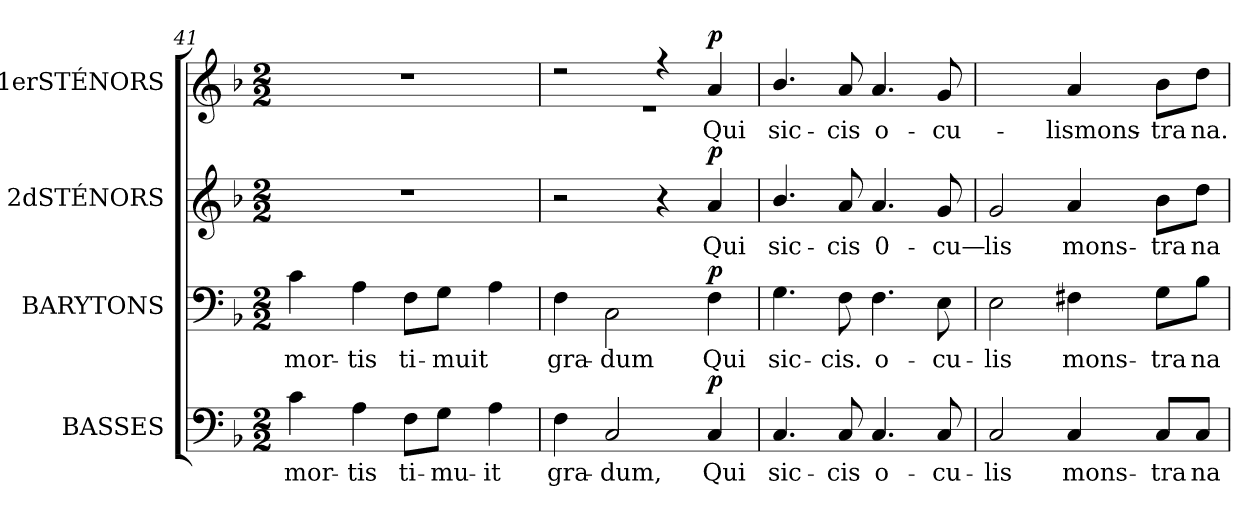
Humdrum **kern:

**kern	**text	**dynam	**kern	**text	**dynam	**kern	**text	**dynam	**kern	**text	**dynam
*part4	*part4	*part4	*part3	*part3	*part3	*part2	*part2	*part2	*part1	*part1	*part1
*staff4	*staff4	*staff4	*staff3	*staff3	*staff3	*staff2	*staff2	*staff2	*staff1	*staff1	*staff1
*I"BASSES	*	*	*I"BARYTONS	*	*	*I"2dSTÉNORS	*	*	*I"1erSTÉNORS	*	*
*clefF4	*	*	*clefF4	*	*	*clefG2	*	*	*clefG2	*	*
*k[b-]	*	*	*k[b-]	*	*	*k[b-]	*	*	*k[b-]	*	*
*M2/2	*	*	*M2/2	*	*	*M2/2	*	*	*M2/2	*	*
=41	=41	=41	=41	=41	=41	=41	=41	=41	=41	=41	=41
4ci\	mor-	.	4ci\	mor-	.	1r	.	.	1r	.	.
4Ai\	tis	.	4Ai\	tis	.	.	.	.	.	.	.
8Fi\L	ti-	.	8Fi\L	ti-	.	.	.	.	.	.	.
8Gi\J	mu-	.	8Gi\J	muit	.	.	.	.	.	.	.
4Ai\	it	.	4Ai\	.	.	.	.	.	.	.	.
=42	=42	=42	=42	=42	=42	=42	=42	=42	=42	=42	=42
*	*	*	*	*	*	*	*	*	*^	*	*
4Fi\	gra-	.	4Fi\	gra-	.	2r	.	.	2r	1r	.	.
2Ci/	dum,	.	2Ci\	dum	.	.	.	.	.	.	.	.
.	.	.	.	.	.	4r	.	.	4r	.	.	.
!	!	!LO:DY:a	!	!	!LO:DY:a	!	!	!LO:DY:a	!	!	!	!LO:DY:a
4Ci/	Qui	p	4Fi\	Qui	p	4ai/	Qui	p	4ai/	.	Qui	p
*	*	*	*	*	*	*	*	*	*v	*v	*	*
!!LO:LB:g=z
=43	=43	=43	=43	=43	=43	=43	=43	=43	=43	=43	=43
4.Ci/	sic-	.	4.Gi\	sic-	.	4.b-i/	sic-	.	4.b-i/	sic-	.
8Ci/	cis	.	8Fi\	cis.	.	8ai/	cis	.	8ai/	cis	.
4.Ci/	o-	.	4.Fi\	o-	.	4.ai/	0-	.	4.ai/	o-	.
8Ci/	cu-	.	8Ei\	cu-	.	8gi/	cu—	.	8gi/	cu-	.
=44	=44	=44	=44	=44	=44	=44	=44	=44	=44	=44	=44
2Ci/	lis	.	2Ei\	lis	.	2gi/	lis	.	2ryy	.	.
4Ci/	mons-	.	4F#Xi\	mons-	.	4ai/	mons-	.	4ai/	lismons-	.
8Ci/L	tra	.	8Gi\L	tra	.	8b-i\L	tra	.	8b-i\L	tra	.
8Ci/J	na	.	8B-i\J	na-	.	8ddi\J	na	.	8ddi\J	na.	.
=	=	=	=	=	=	=	=	=	=	=	=
*-	*-	*-	*-	*-	*-	*-	*-	*-	*-	*-	*-
